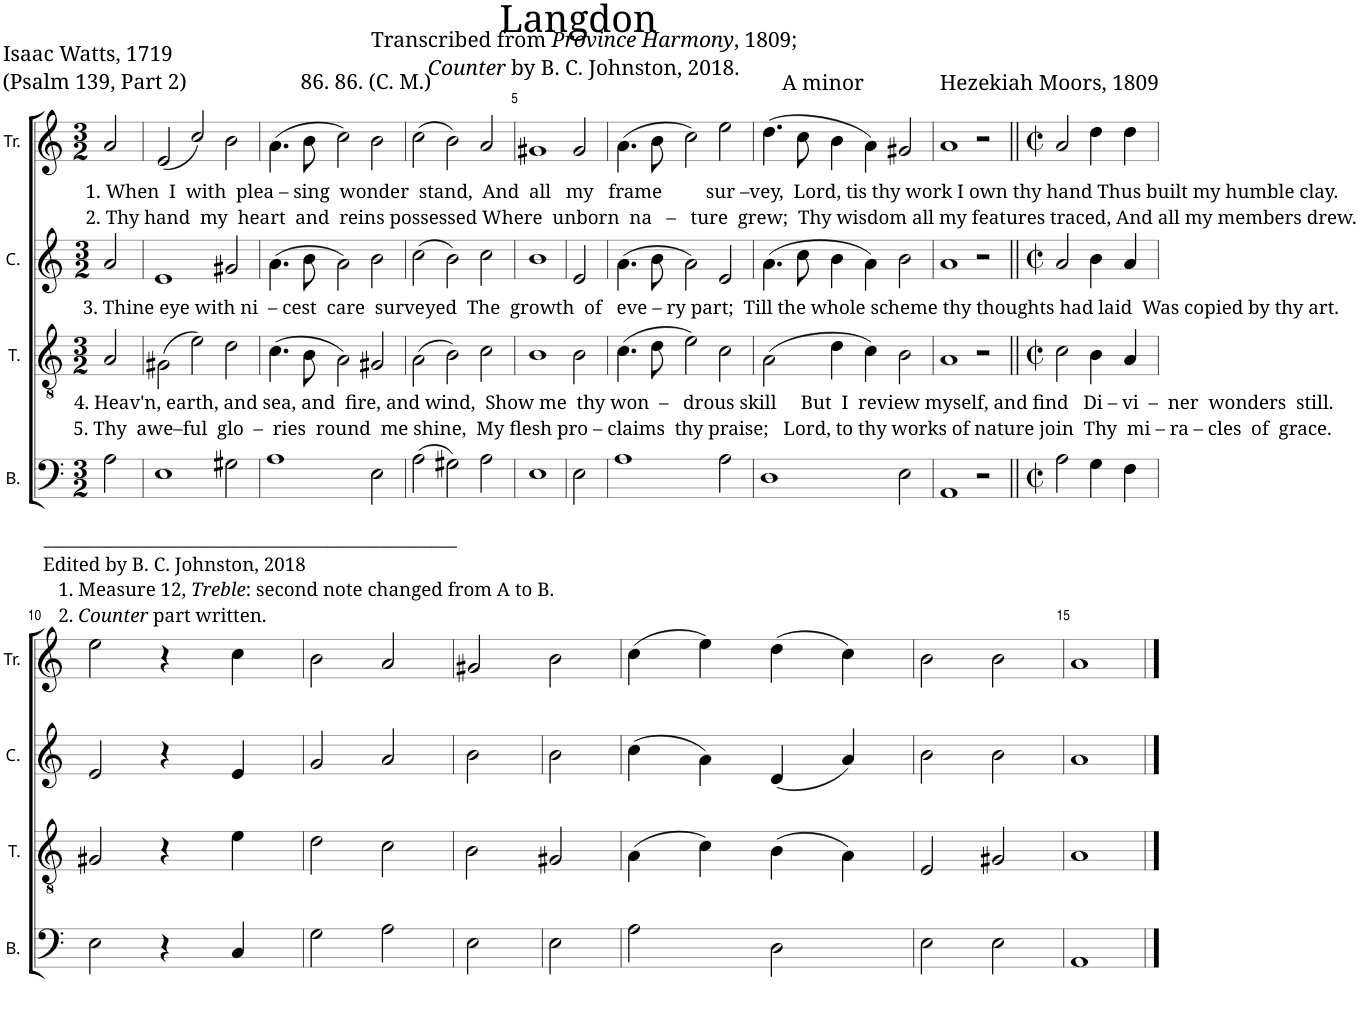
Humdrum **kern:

**kern	**kern	**kern	**kern
*part4	*part3	*part2	*part1
*staff4	*staff3	*staff2	*staff1
*I"B.	*I"T.	*I"C.	*I"Tr.
*I'B.	*I'T.	*I'C.	*I'Tr.
*clefF4	*clefGv2	*clefG2	*clefG2
*k[]	*k[]	*k[]	*k[]
*M3/2	*M3/2	*M3/2	*M3/2
=1	=1	=1	=1
!	!	!	!LO:TX:b:t=1. When  I  with  plea – sing  wonder  stand,  And  all   my   frame         sur –vey,  Lord, tis thy work I own thy hand Thus built my humble clay.
!	!	!	!LO:TX:b:t=2. Thy hand  my  heart  and  reins possessed Where  unborn  na   –   ture  grew;  Thy wisdom all my features traced, And all my members drew.
!	!	!LO:TX:b:t=3. Thine eye with ni  – cest  care  surveyed  The  growth  of   eve – ry part;  Till the whole scheme thy thoughts had laid  Was copied by thy art.	!
!	!LO:TX:b:t=4. Heav'n, earth, and sea, and  fire, and wind,  Show me  thy won  –   drous skill     But  I  review myself, and find   Di – vi  –  ner  wonders  still.	!	!
!	!LO:TX:b:t=5. Thy  awe–ful  glo  –  ries  round  me shine,  My flesh pro – claims  thy praise;   Lord, to thy works of nature join  Thy  mi – ra – cles  of  grace.	!	!
!LO:TX:b:t=________________________________________________	!	!	!
!LO:TX:b:t=Edited by B. C. Johnston, 2018	!	!	!
!LO:TX:b:t=1. Measure 12,	!	!	!
!LO:TX:b:i:t=Treble	!	!	!
!LO:TX:b:t=&colon; second note changed from A to B.	!	!	!
!LO:TX:b:t=2.	!	!	!
!LO:TX:b:i:t=Counter	!	!	!
!LO:TX:b:t=part written.	!	!	!
2A\	2A/	2a/	2a/
=2	=2	=2	=2
1E	(2G#X\	1e	(2e/
.	2e\)	.	2cc/)
2G#X\	2d\	2g#X/	2b\
=3	=3	=3	=3
1A	(4.c\	(4.a\	(4.a\
.	8B\	8b\	8b\
.	2A\)	2a\)	2cc\)
2E\	2G#X/	2b\	2b\
=4	=4	=4	=4
(2A\	(2A\	(2cc\	(2cc\
2G#X\)	2B\)	2b\)	2b\)
2A\	2c\	2cc\	2a/
=5	=5	=5	=5
1E	1B	1b	1g#X
2E\	2B\	2e/	2g#/
=6	=6	=6	=6
1A	(4.c\	(4.a\	(4.a\
.	8d\	8b\	8b\
.	2e\)	2a\)	2cc\)
2A\	2c\	2e/	2ee\
=7	=7	=7	=7
1D	(2A\	(4.a\	(4.dd\
.	.	8cc\	8cc\
.	4d\	4b\	4b\
.	4c\)	4a\)	4a\)
2E\	2B\	2b\	2g#X/
=8	=8	=8	=8
1AA	1A	1a	1a
2r	2r	2r	2r
=9||	=9||	=9||	=9||
*M2/2	*M2/2	*M2/2	*M2/2
*met(c|)	*met(c|)	*met(c|)	*met(c|)
2A\	2c\	2a/	2a/
4G\	4B\	4b\	4dd\
4F\	4A/	4a/	4dd\
!!LO:LB:g=z
=10	=10	=10	=10
2E\	2G#X/	2e/	2ee\
4r	4r	4r	4r
4C/	4e\	4e/	4cc\
=11	=11	=11	=11
2G\	2d\	2g/	2b\
2A\	2c\	2a/	2a/
=12	=12	=12	=12
2E\	2B\	2b\	2g#X/
2E\	2G#X/	2b\	2b\
=13	=13	=13	=13
2A\	(4A\	(4cc\	(4cc\
.	4c\)	4a\)	4ee\)
2D\	(4B\	(4d/	(4dd\
.	4A\)	4a/)	4cc\)
=14	=14	=14	=14
2E\	2E/	2b\	2b\
2E\	2G#X/	2b\	2b\
=15	=15	=15	=15
1AA	1A	1a	1a
==	==	==	==
*-	*-	*-	*-
